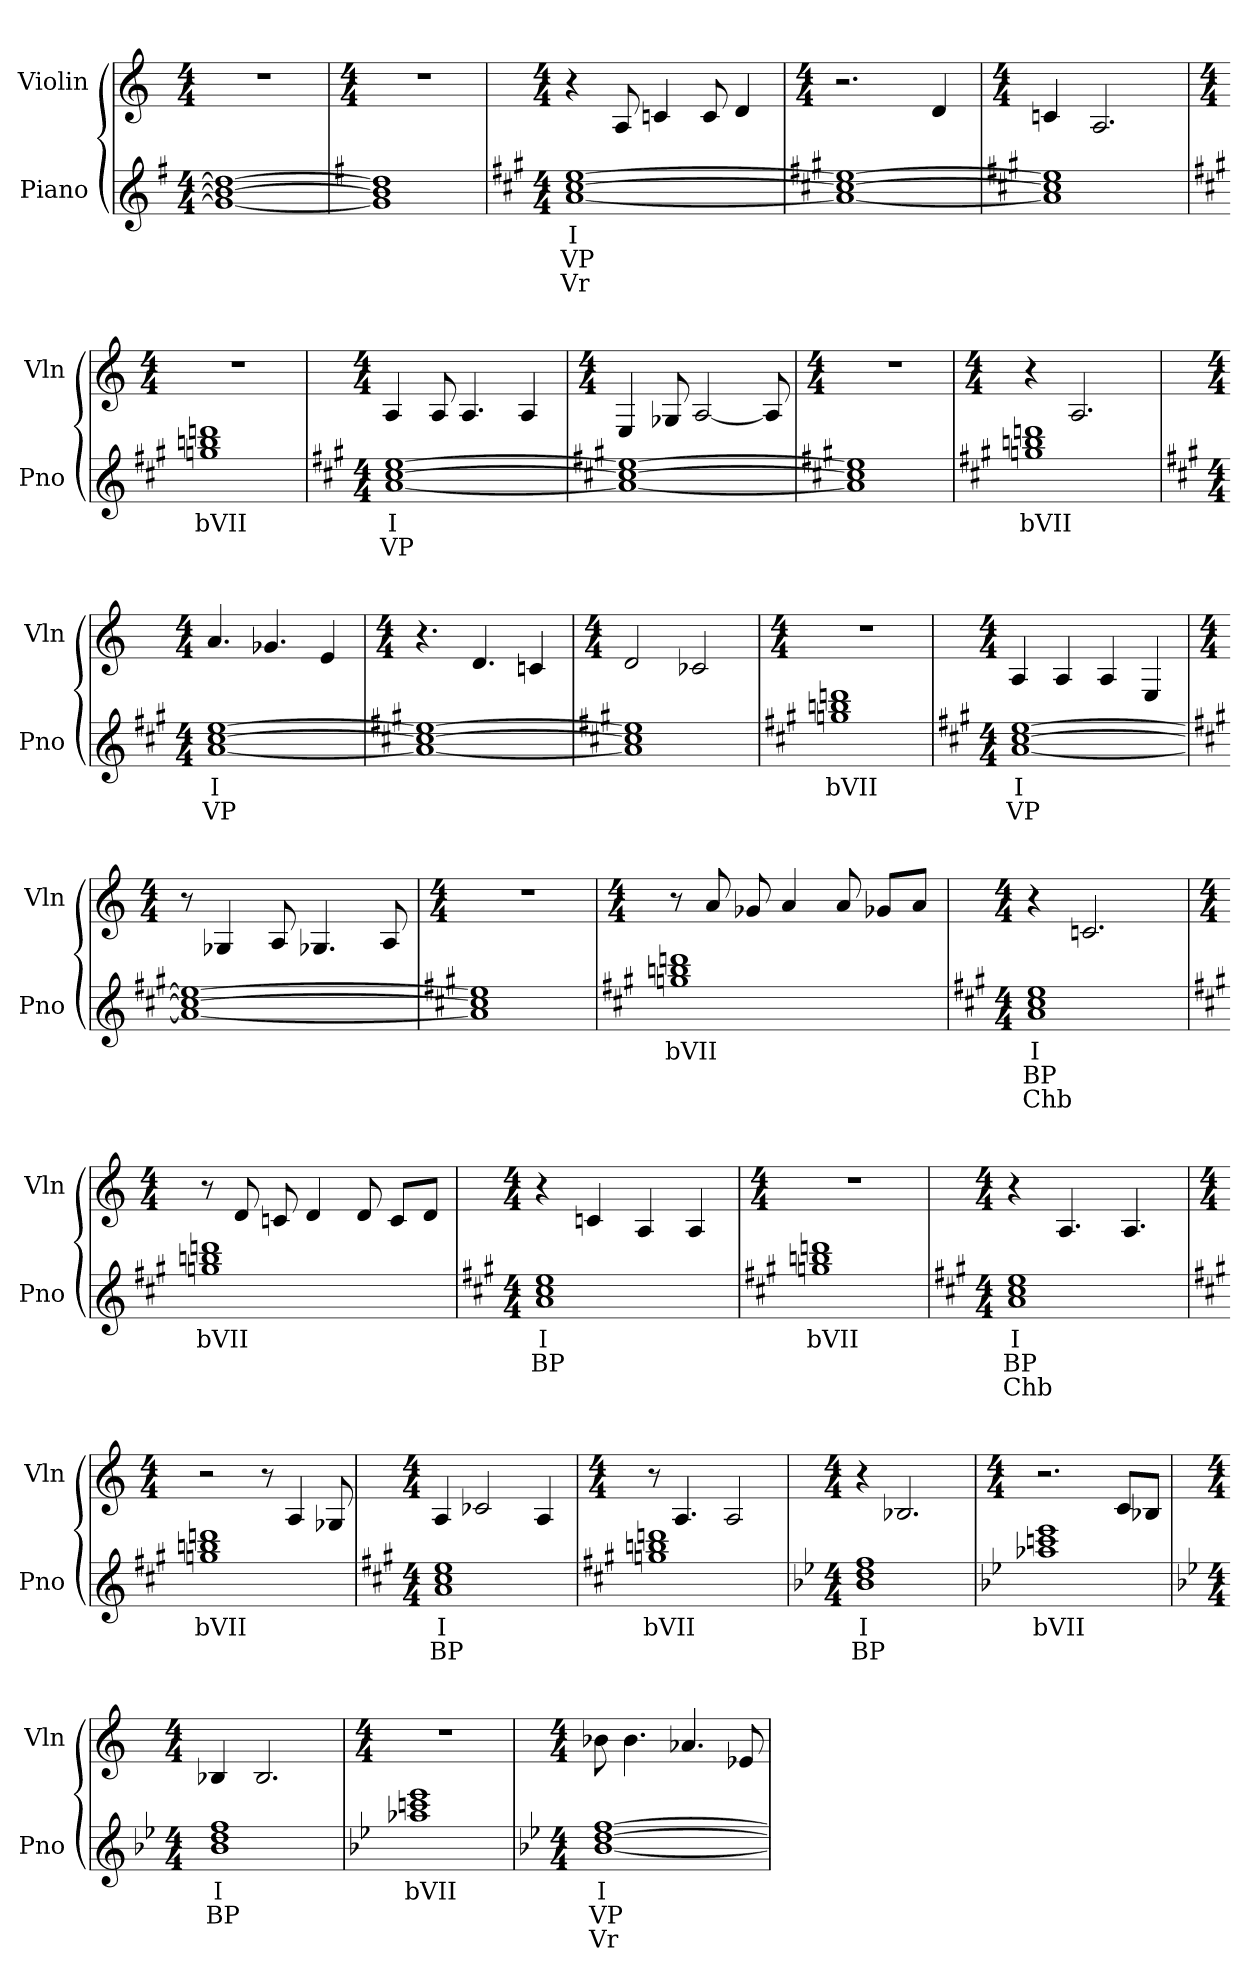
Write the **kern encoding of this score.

**kern	**text	**text	**text	**kern
*part2	*part2	*part2	*part2	*part1
*staff2	*staff2	*staff2	*staff2	*staff1
*I"Piano	*	*	*	*I"Violin
*I'Pno	*	*	*	*I'Vln
*k[f#]	*	*	*	*
*G:	*	*	*	*
*M4/4	*	*	*	*M4/4
=	=	=	=	=
1g_ 1b_ 1dd_	.	.	.	1r
=	=	=	=	=
*k[f#]	*	*	*	*
*G:	*	*	*	*
*	*	*	*	*M4/4
1g] 1b] 1dd]	.	.	.	1r
=	=	=	=	=
*k[f#c#g#]	*	*	*	*
*A:	*	*	*	*
*M4/4	*	*	*	*M4/4
[1a [1cc# [1ee	I	VP	Vr	4r
.	.	.	.	8A
.	.	.	.	4cn
.	.	.	.	8c
.	.	.	.	4d
=	=	=	=	=
*k[f#c#g#]	*	*	*	*
*A:	*	*	*	*
*	*	*	*	*M4/4
1a_ 1cc#_ 1ee_	.	.	.	2.r
.	.	.	.	4d
=	=	=	=	=
*k[f#c#g#]	*	*	*	*
*A:	*	*	*	*
*	*	*	*	*M4/4
1a] 1cc#] 1ee]	.	.	.	4cn
.	.	.	.	2.A
=	=	=	=	=
*k[f#c#g#]	*	*	*	*
*A:	*	*	*	*
*	*	*	*	*M4/4
1ggn 1bbn 1dddn	bVII	.	.	1r
=	=	=	=	=
*k[f#c#g#]	*	*	*	*
*A:	*	*	*	*
*M4/4	*	*	*	*M4/4
[1a [1cc# [1ee	I	VP	.	4A
.	.	.	.	8A
.	.	.	.	4.A
.	.	.	.	4A
=	=	=	=	=
*k[f#c#g#]	*	*	*	*
*A:	*	*	*	*
*	*	*	*	*M4/4
1a_ 1cc#_ 1ee_	.	.	.	4E
.	.	.	.	8G-X
.	.	.	.	[2A
.	.	.	.	8A]
=	=	=	=	=
*k[f#c#g#]	*	*	*	*
*A:	*	*	*	*
*	*	*	*	*M4/4
1a] 1cc#] 1ee]	.	.	.	1r
=	=	=	=	=
*k[f#c#g#]	*	*	*	*
*A:	*	*	*	*
*	*	*	*	*M4/4
1ggn 1bbn 1dddn	bVII	.	.	4r
.	.	.	.	2.A
=	=	=	=	=
*k[f#c#g#]	*	*	*	*
*A:	*	*	*	*
*M4/4	*	*	*	*M4/4
[1a [1cc# [1ee	I	VP	.	4.a
.	.	.	.	4.g-X
.	.	.	.	4e
=	=	=	=	=
*k[f#c#g#]	*	*	*	*
*A:	*	*	*	*
*	*	*	*	*M4/4
1a_ 1cc#_ 1ee_	.	.	.	4.r
.	.	.	.	4.d
.	.	.	.	4cn
=	=	=	=	=
*k[f#c#g#]	*	*	*	*
*A:	*	*	*	*
*	*	*	*	*M4/4
1a] 1cc#] 1ee]	.	.	.	2d
.	.	.	.	2c-X
=	=	=	=	=
*k[f#c#g#]	*	*	*	*
*A:	*	*	*	*
*	*	*	*	*M4/4
1ggn 1bbn 1dddn	bVII	.	.	1r
=	=	=	=	=
*k[f#c#g#]	*	*	*	*
*A:	*	*	*	*
*M4/4	*	*	*	*M4/4
[1a [1cc# [1ee	I	VP	.	4A
.	.	.	.	4A
.	.	.	.	4A
.	.	.	.	4E
=	=	=	=	=
*k[f#c#g#]	*	*	*	*
*A:	*	*	*	*
*	*	*	*	*M4/4
1a_ 1cc#_ 1ee_	.	.	.	8r
.	.	.	.	4G-X
.	.	.	.	8A
.	.	.	.	4.G-X
.	.	.	.	8A
=	=	=	=	=
*k[f#c#g#]	*	*	*	*
*A:	*	*	*	*
*	*	*	*	*M4/4
1a] 1cc#] 1ee]	.	.	.	1r
=	=	=	=	=
*k[f#c#g#]	*	*	*	*
*A:	*	*	*	*
*	*	*	*	*M4/4
1ggn 1bbn 1dddn	bVII	.	.	8r
.	.	.	.	8a
.	.	.	.	8g-X
.	.	.	.	4a
.	.	.	.	8a
.	.	.	.	8g-XL
.	.	.	.	8aJ
=	=	=	=	=
*k[f#c#g#]	*	*	*	*
*A:	*	*	*	*
*M4/4	*	*	*	*M4/4
1a 1cc# 1ee	I	BP	Chb	4r
.	.	.	.	2.cn
=	=	=	=	=
*k[f#c#g#]	*	*	*	*
*A:	*	*	*	*
*	*	*	*	*M4/4
1ggn 1bbn 1dddn	bVII	.	.	8r
.	.	.	.	8d
.	.	.	.	8cn
.	.	.	.	4d
.	.	.	.	8d
.	.	.	.	8cL
.	.	.	.	8dJ
=	=	=	=	=
*k[f#c#g#]	*	*	*	*
*A:	*	*	*	*
*M4/4	*	*	*	*M4/4
1a 1cc# 1ee	I	BP	.	4r
.	.	.	.	4cn
.	.	.	.	4A
.	.	.	.	4A
=	=	=	=	=
*k[f#c#g#]	*	*	*	*
*A:	*	*	*	*
*	*	*	*	*M4/4
1ggn 1bbn 1dddn	bVII	.	.	1r
=	=	=	=	=
*k[f#c#g#]	*	*	*	*
*A:	*	*	*	*
*M4/4	*	*	*	*M4/4
1a 1cc# 1ee	I	BP	Chb	4r
.	.	.	.	4.A
.	.	.	.	4.A
=	=	=	=	=
*k[f#c#g#]	*	*	*	*
*A:	*	*	*	*
*	*	*	*	*M4/4
1ggn 1bbn 1dddn	bVII	.	.	2r
.	.	.	.	8r
.	.	.	.	4A
.	.	.	.	8G-X
=	=	=	=	=
*k[f#c#g#]	*	*	*	*
*A:	*	*	*	*
*M4/4	*	*	*	*M4/4
1a 1cc# 1ee	I	BP	.	4A
.	.	.	.	2c-X
.	.	.	.	4A
=	=	=	=	=
*k[f#c#g#]	*	*	*	*
*A:	*	*	*	*
*	*	*	*	*M4/4
1ggn 1bbn 1dddn	bVII	.	.	8r
.	.	.	.	4.A
.	.	.	.	2A
=	=	=	=	=
*k[b-e-]	*	*	*	*
*B-:	*	*	*	*
*M4/4	*	*	*	*M4/4
1b- 1dd 1ff	I	BP	.	4r
.	.	.	.	2.B-X
=	=	=	=	=
*k[b-e-]	*	*	*	*
*B-:	*	*	*	*
*	*	*	*	*M4/4
1aa-X 1cccn 1eee-	bVII	.	.	2.r
.	.	.	.	8cL
.	.	.	.	8B-XJ
=	=	=	=	=
*k[b-e-]	*	*	*	*
*B-:	*	*	*	*
*M4/4	*	*	*	*M4/4
1b- 1dd 1ff	I	BP	.	4B-X
.	.	.	.	2.B-
=	=	=	=	=
*k[b-e-]	*	*	*	*
*B-:	*	*	*	*
*	*	*	*	*M4/4
1aa-X 1cccn 1eee-	bVII	.	.	1r
=	=	=	=	=
*k[b-e-]	*	*	*	*
*B-:	*	*	*	*
*M4/4	*	*	*	*M4/4
[1b- [1dd [1ff	I	VP	Vr	8b-X
.	.	.	.	4.b-
.	.	.	.	4.a-X
.	.	.	.	8e-X
=	=	=	=	=
*-	*-	*-	*-	*-
